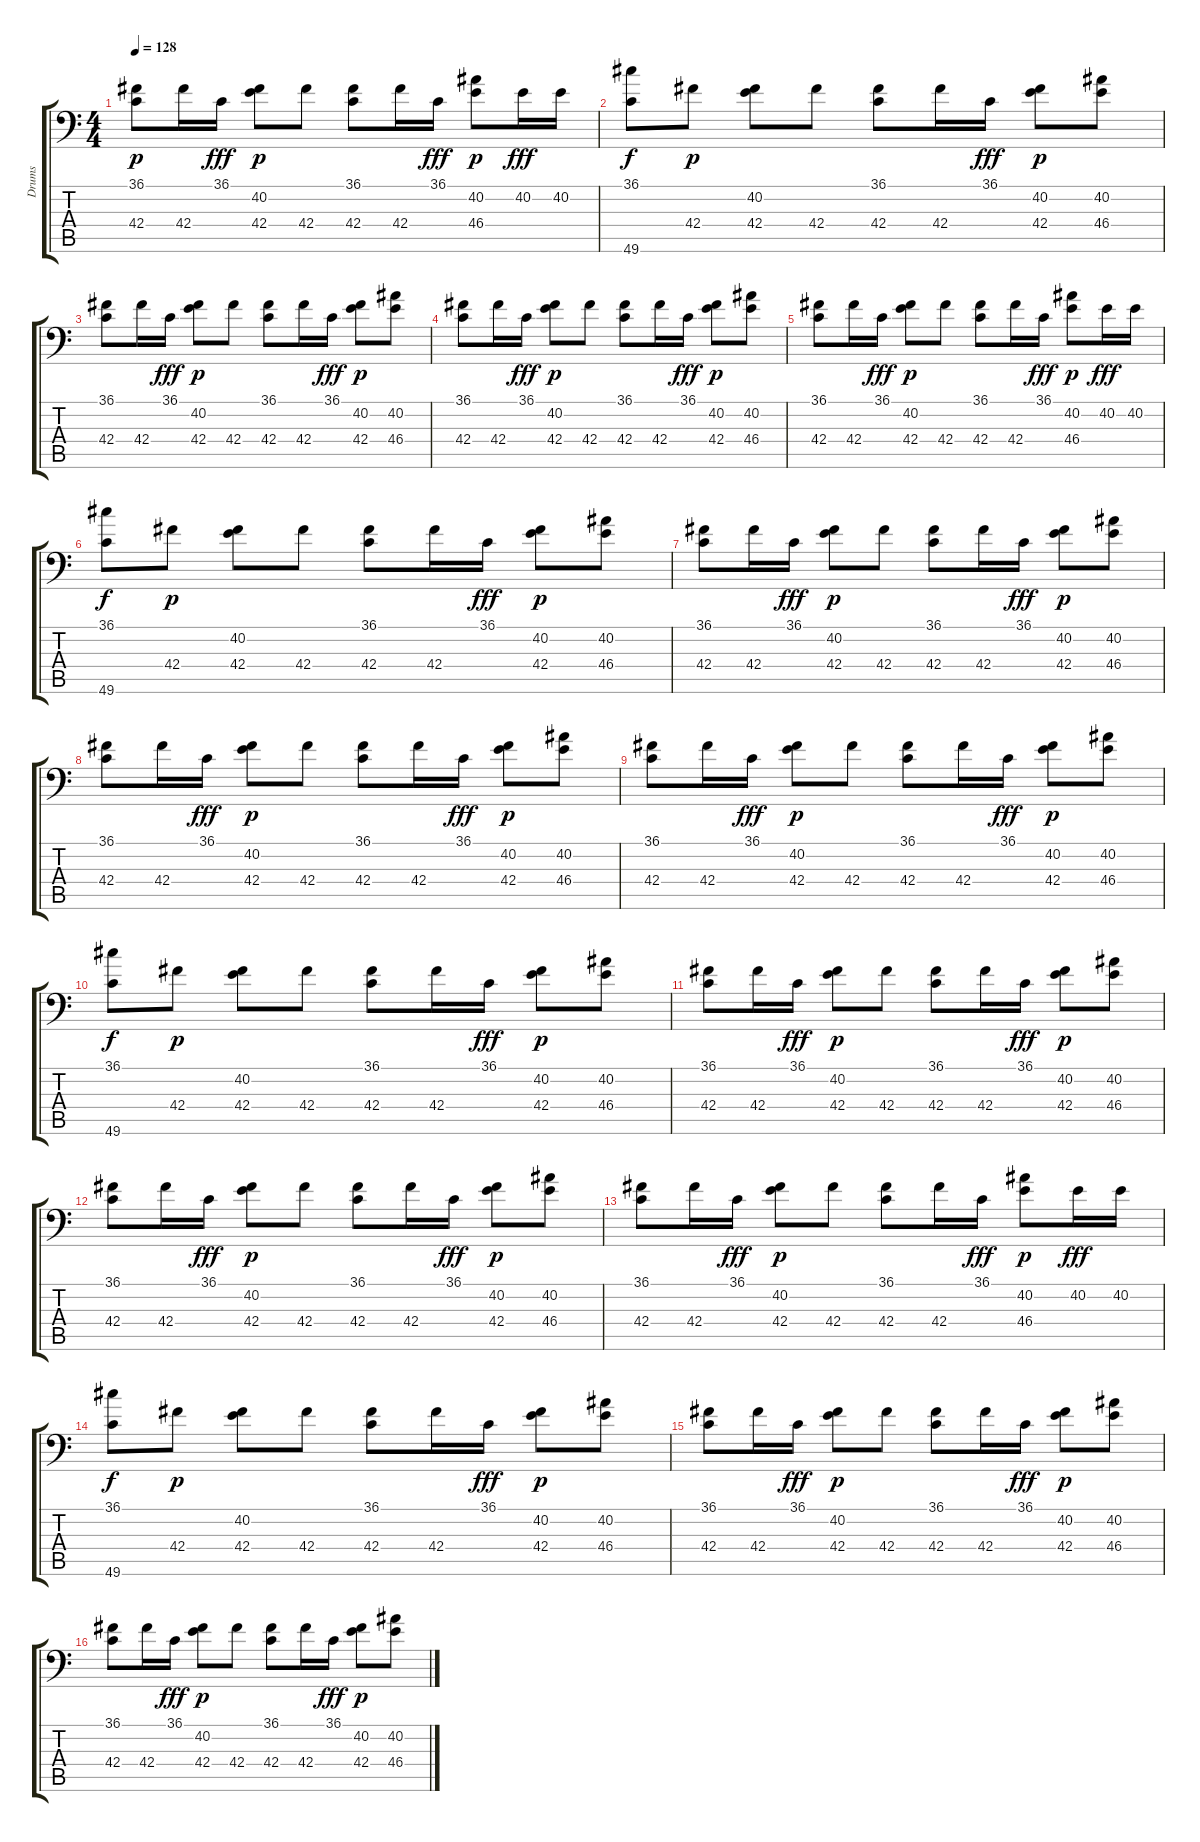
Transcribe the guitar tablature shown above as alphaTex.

\track ("Drums" "Drums") {instrument acousticgrandpiano}
\staff {score tabs}
\tuning (C-1 C-1 C-1 C-1 C-1 C-1) {hide}
\ts (4 4)
\tempo 128
\clef f4
\ks c
(36.1 42.4).8{dy p} 42.4.16 36.1.16{dy fff} (40.2 42.4).8{dy p} 42.4.8 (36.1 42.4).8 42.4.16 36.1.16{dy fff} (40.2 46.4).8{dy p} 40.2.16{dy fff} 40.2.16 |
(36.1 49.6).8{dy f} 42.4.8{dy p} (40.2 42.4).8 42.4.8 (36.1 42.4).8 42.4.16 36.1.16{dy fff} (40.2 42.4).8{dy p} (40.2 46.4).8 |
(36.1 42.4).8 42.4.16 36.1.16{dy fff} (40.2 42.4).8{dy p} 42.4.8 (36.1 42.4).8 42.4.16 36.1.16{dy fff} (40.2 42.4).8{dy p} (40.2 46.4).8 |
(36.1 42.4).8 42.4.16 36.1.16{dy fff} (40.2 42.4).8{dy p} 42.4.8 (36.1 42.4).8 42.4.16 36.1.16{dy fff} (40.2 42.4).8{dy p} (40.2 46.4).8 |
(36.1 42.4).8 42.4.16 36.1.16{dy fff} (40.2 42.4).8{dy p} 42.4.8 (36.1 42.4).8 42.4.16 36.1.16{dy fff} (40.2 46.4).8{dy p} 40.2.16{dy fff} 40.2.16 |
(36.1 49.6).8{dy f} 42.4.8{dy p} (40.2 42.4).8 42.4.8 (36.1 42.4).8 42.4.16 36.1.16{dy fff} (40.2 42.4).8{dy p} (40.2 46.4).8 |
(36.1 42.4).8 42.4.16 36.1.16{dy fff} (40.2 42.4).8{dy p} 42.4.8 (36.1 42.4).8 42.4.16 36.1.16{dy fff} (40.2 42.4).8{dy p} (40.2 46.4).8 |
(36.1 42.4).8 42.4.16 36.1.16{dy fff} (40.2 42.4).8{dy p} 42.4.8 (36.1 42.4).8 42.4.16 36.1.16{dy fff} (40.2 42.4).8{dy p} (40.2 46.4).8 |
(36.1 42.4).8 42.4.16 36.1.16{dy fff} (40.2 42.4).8{dy p} 42.4.8 (36.1 42.4).8 42.4.16 36.1.16{dy fff} (40.2 42.4).8{dy p} (40.2 46.4).8 |
(36.1 49.6).8{dy f} 42.4.8{dy p} (40.2 42.4).8 42.4.8 (36.1 42.4).8 42.4.16 36.1.16{dy fff} (40.2 42.4).8{dy p} (40.2 46.4).8 |
(36.1 42.4).8 42.4.16 36.1.16{dy fff} (40.2 42.4).8{dy p} 42.4.8 (36.1 42.4).8 42.4.16 36.1.16{dy fff} (40.2 42.4).8{dy p} (40.2 46.4).8 |
(36.1 42.4).8 42.4.16 36.1.16{dy fff} (40.2 42.4).8{dy p} 42.4.8 (36.1 42.4).8 42.4.16 36.1.16{dy fff} (40.2 42.4).8{dy p} (40.2 46.4).8 |
(36.1 42.4).8 42.4.16 36.1.16{dy fff} (40.2 42.4).8{dy p} 42.4.8 (36.1 42.4).8 42.4.16 36.1.16{dy fff} (40.2 46.4).8{dy p} 40.2.16{dy fff} 40.2.16 |
(36.1 49.6).8{dy f} 42.4.8{dy p} (40.2 42.4).8 42.4.8 (36.1 42.4).8 42.4.16 36.1.16{dy fff} (40.2 42.4).8{dy p} (40.2 46.4).8 |
(36.1 42.4).8 42.4.16 36.1.16{dy fff} (40.2 42.4).8{dy p} 42.4.8 (36.1 42.4).8 42.4.16 36.1.16{dy fff} (40.2 42.4).8{dy p} (40.2 46.4).8 |
(36.1 42.4).8 42.4.16 36.1.16{dy fff} (40.2 42.4).8{dy p} 42.4.8 (36.1 42.4).8 42.4.16 36.1.16{dy fff} (40.2 42.4).8{dy p} (40.2 46.4).8
